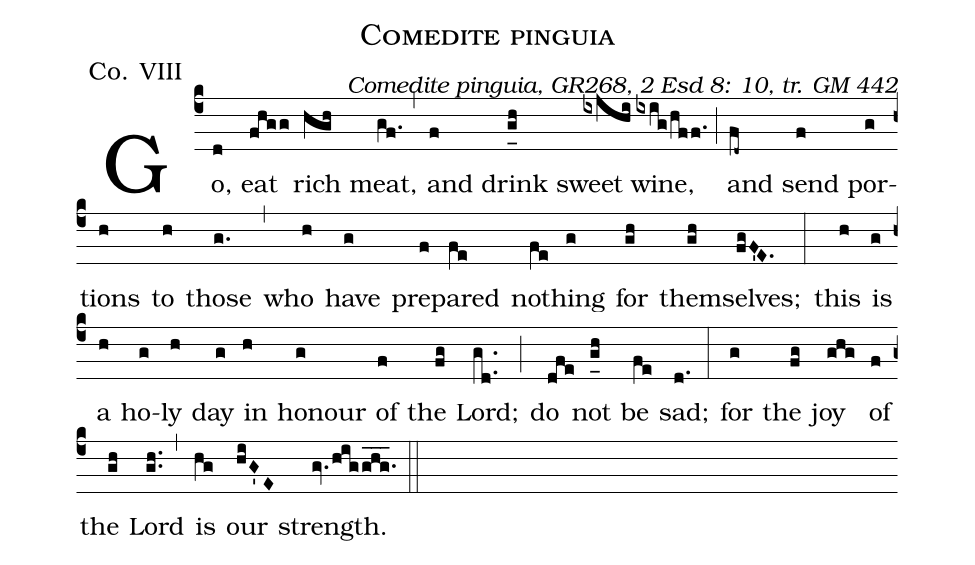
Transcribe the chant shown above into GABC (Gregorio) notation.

name: Comedite pinguia;
office-part: Communio;
mode: 8;
commentary: Comedite pinguia, GR268, 2 Esd 8: 10, tr. GM 442;
annotation: Co. VIII;
%%
(c4)Go,(d) eat(fhgg) rich(hgh) meat,(gf.) (,) and(f) drink(g_[uh:l]h) sweet(ixjhi) wine,(ixig/hff.) (;) and(fd~) send(f) por(g)tions(h) to(h)
those(g.) (,) who(h) have(g) pre(f)pared(fe) noth(fe)ing(g) for(gh) them(gh)selves;(fgF'E.) (:) this(h) is(g) a(h) ho(g)ly(h)
day(g) in(h) honour(g) of(f) the(fg) Lord;(gd..) (;) do(dfe) not(g_[uh:l]h) be(fe) sad;(d.) (:) for(g) the(fg) joy(ghg) of(f) the(gh) Lord(gh..) (,) is(hg)
our(hiG'E) strength.(gv.higghg___.) (::)
